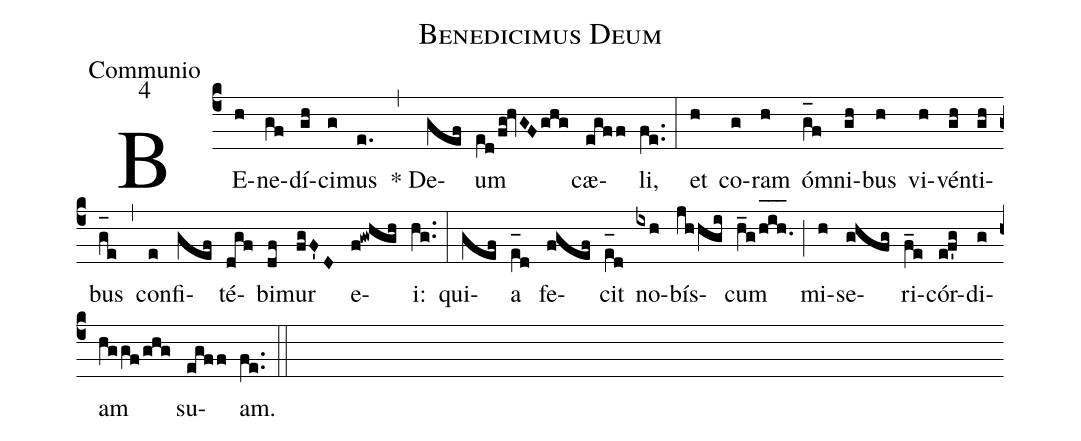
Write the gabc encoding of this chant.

name:Benedicimus Deum;
office-part:Communio;
mode:4;
%%
(c4) BE(h)ne(gf)dí(gh)ci(g)mus(e.) (,) * De(gef)um(e[ll:1]d/fg!hvGFghg) cæ(egff)li,(fe..) (:) et(h) co(g)ram(h) ó(g_[oh:h]f)mni(gh)bus(h) vi(h)vén(gh)ti(gh)bus(g_[oh:h]e) (,) con(e)fi(gef)té(dgf)bi(df)mur(fgF'D) e(f!gwhgh)i:(hg..) (:) qui(gef)a(e_[oh:h][ll:1]d) fe(fgef)cit(e_[oh:h][ll:1]d) no(ixh)bís(jhhgi)cum(h_g/h_[oh:h]i_[oh:h]h._[oh:h]) (;) mi(h)se(ghfg)ri(f_e)cór(ef'g)di(g)am(hggf/ghg) su(egff)am.(fe..) (::)
